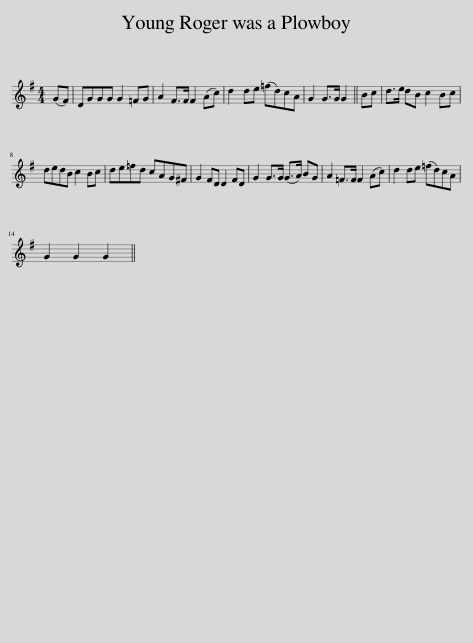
X:1
L:1/8
M:4/4
I:linebreak $
K:G
V:1 treble
V:1
 (GF) | DGGG G2 =FG | A2 F>F F2 (Ac) | d2 de (=fd)cA | G2 G>G G2 || %5
 Bc | d>e dB c2 Bc |$ dedB c2 Bc | de=fd cAG^F | G2 FD D2 FD | %10
 G2 G>G (G>A) BG | A2 =F>F F2 (Ac) | d2 de (=fd)cA |$ G2 G2 G2 || %14
